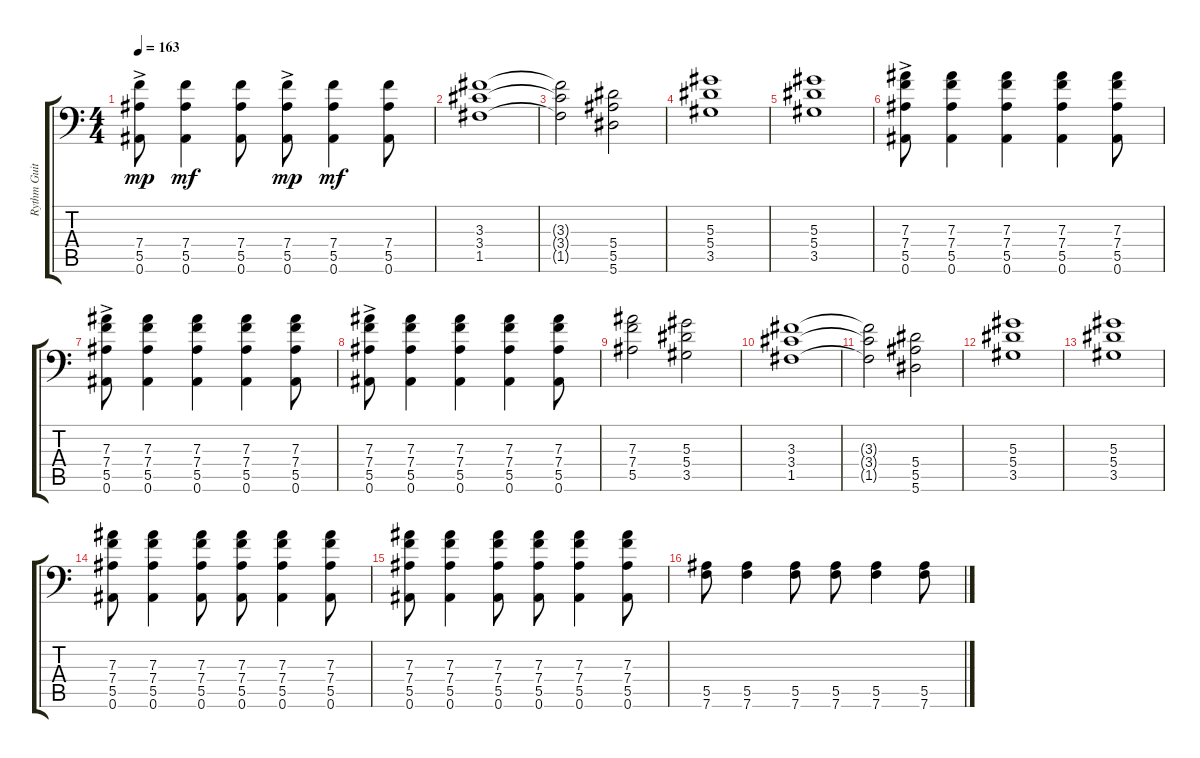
\track ("Rythm Guitar" "Rythm Guit") {instrument electricguitarclean}
\staff {score tabs}
\tuning (C4 G3 Eb3 Bb2 F2 Bb1) {hide}
\ts (4 4)
\tempo 163
\clef f4
\ks c
(7.4{ac} 5.5{ac} 0.6{ac}).8{dy mp} (7.4 5.5 0.6).4{dy mf} (7.4 5.5 0.6).8 (7.4{ac} 5.5{ac} 0.6{ac}).8{dy mp} (7.4 5.5 0.6).4{dy mf} (7.4 5.5 0.6).8 |
\section ("" "")
(3.3 3.4 1.5).1{txt ""} |
(3.3{t} 3.4{t} 1.5{t}).2 (5.4 5.5 5.6).2 |
(5.3 5.4 3.5).1 |
(5.3 5.4 3.5).1 |
(7.3 7.4{ac} 5.5{ac} 0.6{ac}).8 (7.3 7.4 5.5 0.6).4 (7.3 7.4 5.5 0.6).4 (7.3 7.4 5.5 0.6).4 (7.3 7.4 5.5 0.6).8 |
(7.3 7.4{ac} 5.5{ac} 0.6{ac}).8 (7.3 7.4 5.5 0.6).4 (7.3 7.4 5.5 0.6).4 (7.3 7.4 5.5 0.6).4 (7.3 7.4 5.5 0.6).8 |
(7.3 7.4{ac} 5.5{ac} 0.6{ac}).8 (7.3 7.4 5.5 0.6).4 (7.3 7.4 5.5 0.6).4 (7.3 7.4 5.5 0.6).4 (7.3 7.4 5.5 0.6).8 |
(7.3 7.4 5.5).2 (5.3 5.4 3.5).2 |
(3.3 3.4 1.5).1 |
(3.3{t} 3.4{t} 1.5{t}).2 (5.4 5.5 5.6).2 |
(5.3 5.4 3.5).1 |
(5.3 5.4 3.5).1 |
(7.3 7.4 5.5 0.6).8 (7.3 7.4 5.5 0.6).4 (7.3 7.4 5.5 0.6).8 (7.3 7.4 5.5 0.6).8 (7.3 7.4 5.5 0.6).4 (7.3 7.4 5.5 0.6).8 |
(7.3 7.4 5.5 0.6).8 (7.3 7.4 5.5 0.6).4 (7.3 7.4 5.5 0.6).8 (7.3 7.4 5.5 0.6).8 (7.3 7.4 5.5 0.6).4 (7.3 7.4 5.5 0.6).8 |
(5.5 7.6).8 (5.5 7.6).4 (5.5 7.6).8 (5.5 7.6).8 (5.5 7.6).4 (5.5 7.6).8
